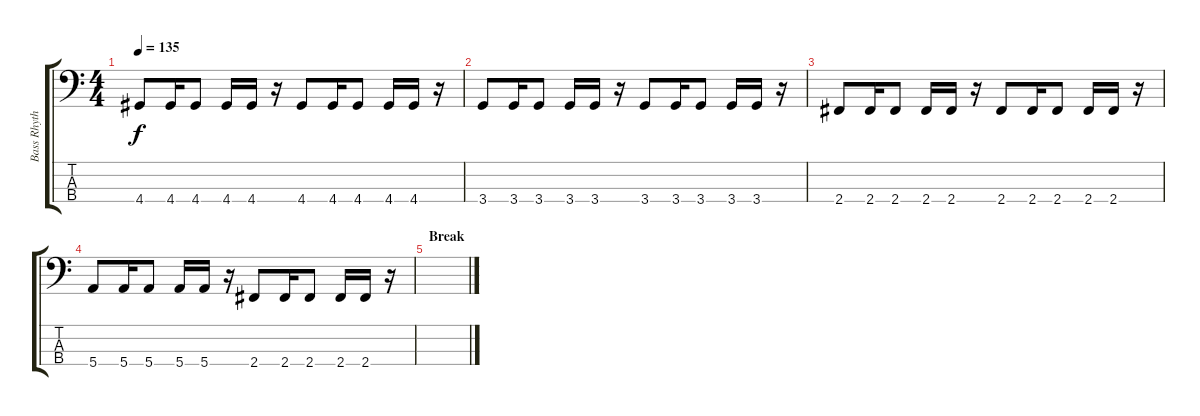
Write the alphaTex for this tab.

\track ("Bass Rhythm" "Bass Rhyth") {instrument synthbass1}
\staff {score tabs}
\tuning (G2 D2 A1 E1) {hide}
\ts (4 4)
\tempo 135
\clef f4
\ks c
4.4.8{dy f} 4.4.16 4.4.8 4.4.16 4.4.16 r.16 4.4.8 4.4.16 4.4.8 4.4.16 4.4.16 r.16 |
3.4.8 3.4.16 3.4.8 3.4.16 3.4.16 r.16 3.4.8 3.4.16 3.4.8 3.4.16 3.4.16 r.16 |
2.4.8 2.4.16 2.4.8 2.4.16 2.4.16 r.16 2.4.8 2.4.16 2.4.8 2.4.16 2.4.16 r.16 |
5.4.8 5.4.16 5.4.8 5.4.16 5.4.16 r.16 2.4.8 2.4.16 2.4.8 2.4.16 2.4.16 r.16 |
\section ("" "Break")
